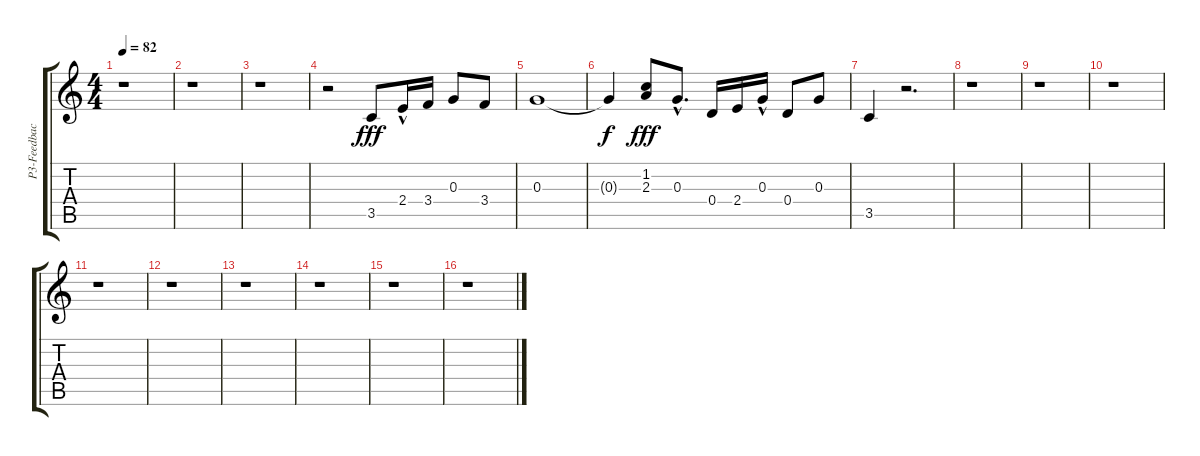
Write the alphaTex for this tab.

\track ("P3-Feedback Guitar" "P3-Feedbac") {instrument distortionguitar}
\staff {score tabs}
\tuning (E4 B3 G3 D3 A2 E2) {hide}
\ts (4 4)
\tempo 82
\clef g2
\ks c
r.1{dy fff instrument distortionguitar} |
r.1 |
r.1 |
r.2 3.5.8 2.4{hac}.16 3.4.16 0.3.8 3.4.8 |
0.3.1 |
0.3{t}.4{dy f} (1.2 2.3).8{dy fff} 0.3{hac}.8{d} 0.4.16 2.4.16 0.3{hac}.16 0.4.8 0.3.8 |
3.5.4 r.2{d} |
r.1 |
r.1 |
r.1 |
r.1 |
r.1 |
r.1 |
r.1 |
r.1 |
r.1
